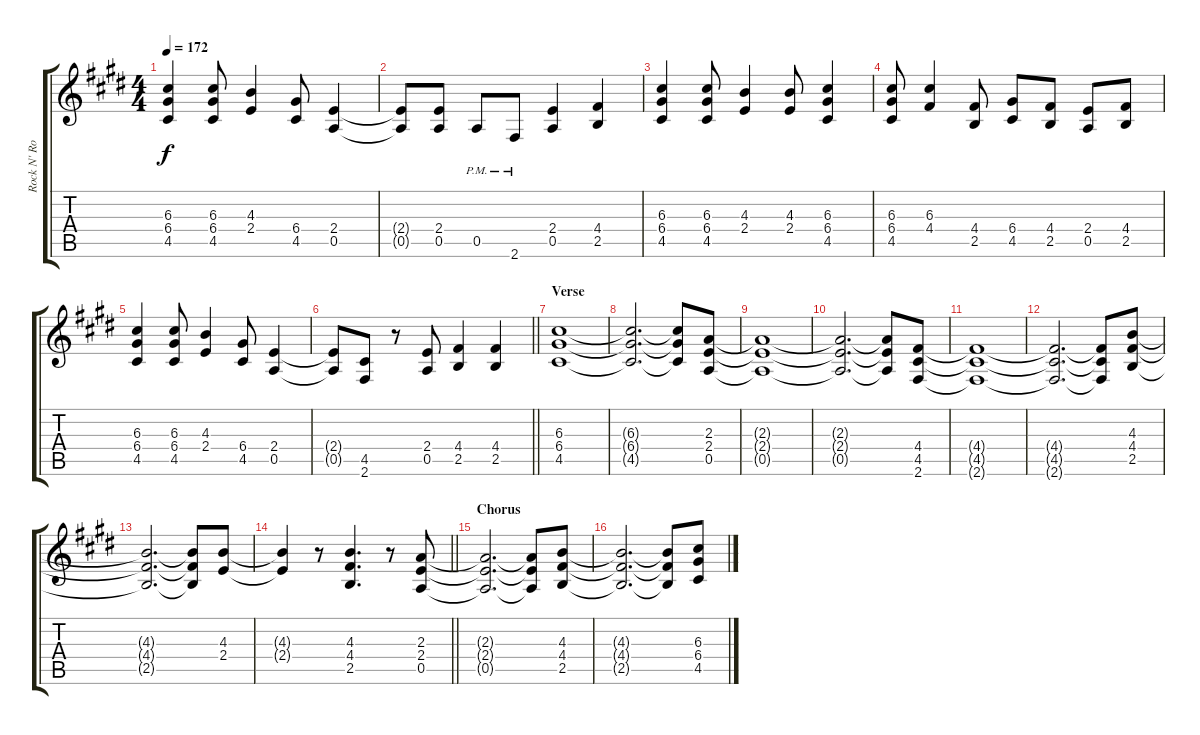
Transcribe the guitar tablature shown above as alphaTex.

\track ("Rock N' Rolf" "Rock N' Ro") {instrument distortionguitar}
\staff {score tabs}
\tuning (E4 B3 G3 D3 A2 E2) {hide}
\ts (4 4)
\tempo 172
\clef g2
\ks c#minor
(6.3 6.4 4.5).4{dy f} (6.3 6.4 4.5).8 (4.3 2.4).4 (6.4 4.5).8 (2.4 0.5).4 |
(2.4{t} 0.5{t}).8 (2.4 0.5).8 0.5{pm}.8 2.6{pm}.8 (2.4 0.5).4 (4.4 2.5).4 |
(6.3 6.4 4.5).4 (6.3 6.4 4.5).8 (4.3 2.4).4 (4.3 2.4).8 (6.3 6.4 4.5).4 |
(6.3 6.4 4.5).8 (6.3 4.4).4 (4.4 2.5).8 (6.4 4.5).8 (4.4 2.5).8 (2.4 0.5).8 (4.4 2.5).8 |
(6.3 6.4 4.5).4 (6.3 6.4 4.5).8 (4.3 2.4).4 (6.4 4.5).8 (2.4 0.5).4 |
\barLineRight lightlight
(2.4{t} 0.5{t}).8 (4.5 2.6).8 r.8 (2.4 0.5).8 (4.4 2.5).4 (4.4 2.5).4 |
\section ("" "Verse")
(6.3 6.4 4.5).1 |
(6.3{t} 6.4{t} 4.5{t}).2{d} (6.3{t} 6.4{t} 4.5{t}).8 (2.3 2.4 0.5).8 |
(2.3{t} 2.4{t} 0.5{t}).1 |
(2.3{t} 2.4{t} 0.5{t}).2{d} (2.3{t} 2.4{t} 0.5{t}).8 (4.4 4.5 2.6).8 |
(4.4{t} 4.5{t} 2.6{t}).1 |
(4.4{t} 4.5{t} 2.6{t}).2{d} (4.4{t} 4.5{t} 2.6{t}).8 (4.3 4.4 2.5).8 |
(4.3{t} 4.4{t} 2.5{t}).2{d} (4.3{t} 4.4{t} 2.5{t}).8 (4.3 2.4).8 |
\barLineRight lightlight
(4.3{t} 2.4{t}).4 r.8 (4.3 4.4 2.5).4{d} r.8 (2.3 2.4 0.5).8 |
\section ("" "Chorus")
(2.3{t} 2.4{t} 0.5{t}).2{d} (2.3{t} 2.4{t} 0.5{t}).8 (4.3 4.4 2.5).8 |
(4.3{t} 4.4{t} 2.5{t}).2{d} (4.3{t} 4.4{t} 2.5{t}).8 (6.3 6.4 4.5).8
